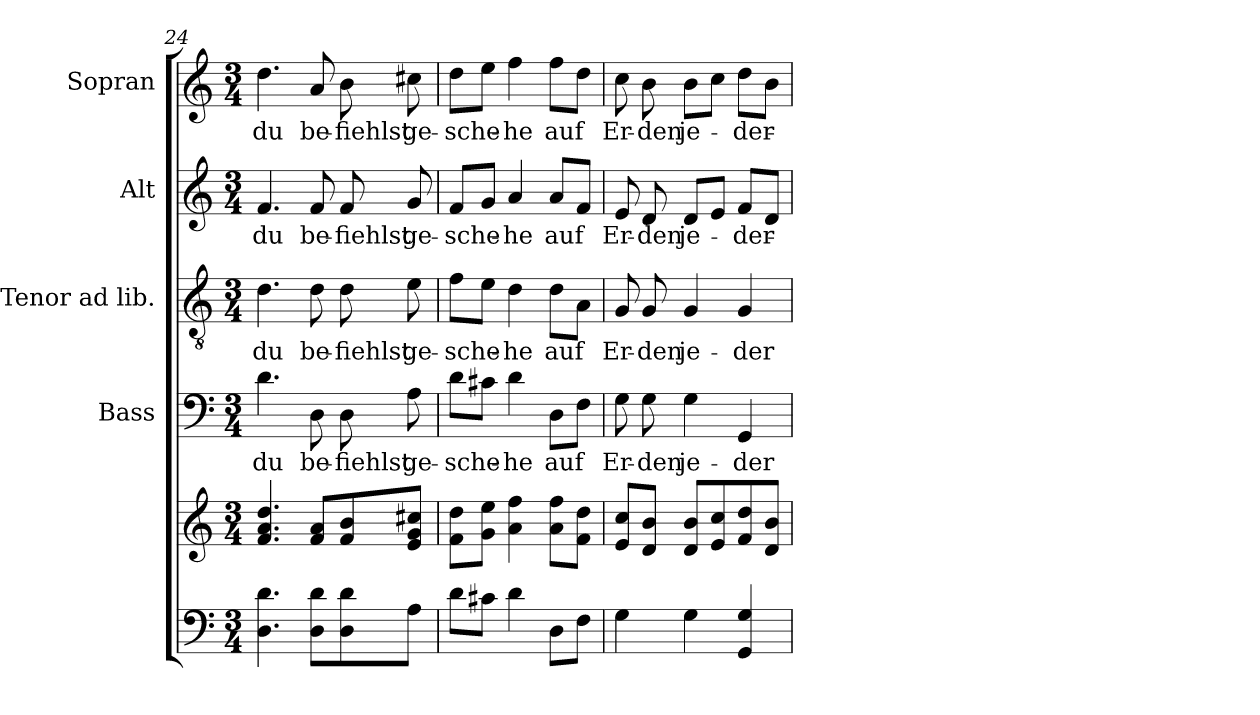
**kern	**kern	**kern	**text	**kern	**text	**kern	**text	**kern	**text
*part5	*part5	*part4	*part4	*part3	*part3	*part2	*part2	*part1	*part1
*staff6	*staff5	*staff4	*staff4	*staff3	*staff3	*staff2	*staff2	*staff1	*staff1
*	*	*I"Bass	*	*I"Tenor ad lib.	*	*I"Alt	*	*I"Sopran	*
*	*	*I'B.	*	*I'T.	*	*I'A.	*	*I'S.	*
!!LO:LB:g=z
*clefF4	*clefG2	*clefF4	*	*clefGv2	*	*clefG2	*	*clefG2	*
*k[]	*k[]	*k[]	*	*k[]	*	*k[]	*	*k[]	*
*C:	*C:	*C:	*	*C:	*	*C:	*	*C:	*
*M3/4	*M3/4	*M3/4	*	*M3/4	*	*M3/4	*	*M3/4	*
=24	=24	=24	=24	=24	=24	=24	=24	=24	=24
!	!	!	!LO:LY:b	!	!LO:LY:b	!	!LO:LY:b	!	!LO:LY:b
4.D\ 4.d\	4.f/ 4.a/ 4.dd/	4.d\	du	4.d\	du	4.f/	du	4.dd\	du
!	!	!	!LO:LY:b	!	!LO:LY:b	!	!LO:LY:b	!	!LO:LY:b
8D\ 8d\L	8f/ 8a/L	8D\	be-	8d\	be-	8f/	be-	8a/	be-
!	!	!	!LO:LY:b	!	!LO:LY:b	!	!LO:LY:b	!	!LO:LY:b
8D\ 8d\	8f/ 8b/	8D\	-fiehlst	8d\	-fiehlst	8f/	-fiehlst	8b\	-fiehlst
!	!	!	!LO:LY:b	!	!LO:LY:b	!	!LO:LY:b	!	!LO:LY:b
8A\J	8e/ 8g/ 8cc#X/J	8A\	ge-	8e\	ge-	8g/	ge-	8cc#X\	ge-
=25	=25	=25	=25	=25	=25	=25	=25	=25	=25
!	!	!	!LO:LY:b	!	!LO:LY:b	!	!LO:LY:b	!	!LO:LY:b
8d\L	8f\ 8dd\L	8d\L	-sche-	8f\L	-sche-	8f/L	-sche-	8dd\L	-sche-
8c#X\J	8g\ 8ee\J	8c#X\J	.	8e\J	.	8g/J	.	8ee\J	.
!	!	!	!LO:LY:b	!	!LO:LY:b	!	!LO:LY:b	!	!LO:LY:b
4d\	4a\ 4ff\	4d\	-he	4d\	-he	4a/	-he	4ff\	-he
!	!	!	!LO:LY:b	!	!LO:LY:b	!	!LO:LY:b	!	!LO:LY:b
8D\L	8a\ 8ff\L	8D\L	auf	8d\L	auf	8a/L	auf	8ff\L	auf
8F\J	8f\ 8dd\J	8F\J	.	8A\J	.	8f/J	.	8dd\J	.
=26	=26	=26	=26	=26	=26	=26	=26	=26	=26
!	!	!	!LO:LY:b	!	!LO:LY:b	!	!LO:LY:b	!	!LO:LY:b
4G\	8e/ 8cc/L	8G\	Er-	8G/	Er-	8e/	Er-	8cc\	Er-
!	!	!	!LO:LY:b	!	!LO:LY:b	!	!LO:LY:b	!	!LO:LY:b
.	8d/ 8b/J	8G\	-den	8G/	-den	8d/	-den	8b\	-den
!	!	!	!LO:LY:b	!	!LO:LY:b	!	!LO:LY:b	!	!LO:LY:b
4G\	8d/ 8b/L	4G\	je-	4G/	je-	8d/L	je-	8b\L	je-
.	8e/ 8cc/	.	.	.	.	8e/J	.	8cc\J	.
!	!	!	!LO:LY:b	!	!LO:LY:b	!	!LO:LY:b	!	!LO:LY:b
4GG/ 4G/	8f/ 8dd/	4GG/	-der-	4G/	-der-	8f/L	-der-	8dd\L	-der-
.	8d/ 8b/J	.	.	.	.	8d/J	.	8b\J	.
=	=	=	=	=	=	=	=	=	=
*-	*-	*-	*-	*-	*-	*-	*-	*-	*-
